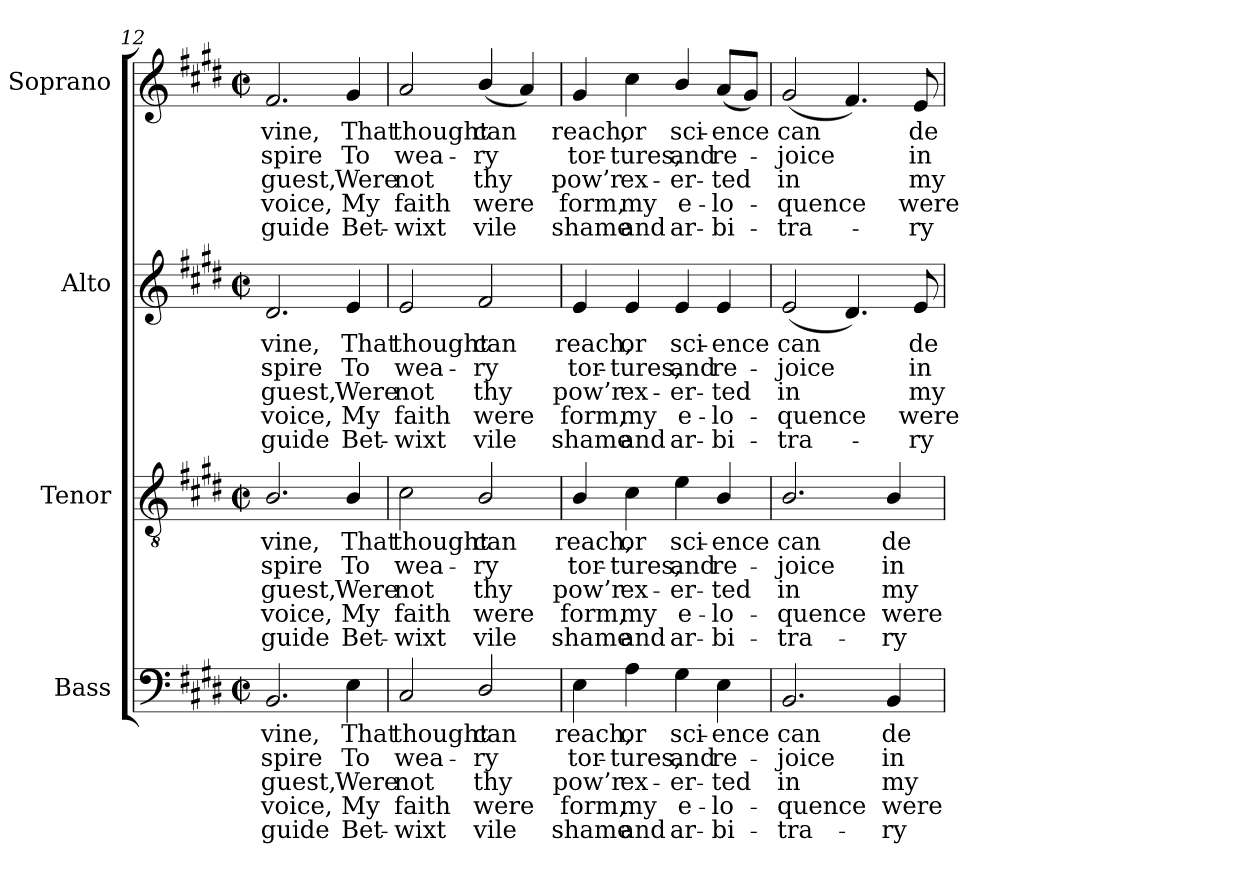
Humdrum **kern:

**kern	**text	**text	**text	**text	**text	**kern	**text	**text	**text	**text	**text	**kern	**text	**text	**text	**text	**text	**kern	**text	**text	**text	**text	**text
*part4	*part4	*part4	*part4	*part4	*part4	*part3	*part3	*part3	*part3	*part3	*part3	*part2	*part2	*part2	*part2	*part2	*part2	*part1	*part1	*part1	*part1	*part1	*part1
*staff4	*staff4	*staff4	*staff4	*staff4	*staff4	*staff3	*staff3	*staff3	*staff3	*staff3	*staff3	*staff2	*staff2	*staff2	*staff2	*staff2	*staff2	*staff1	*staff1	*staff1	*staff1	*staff1	*staff1
*I"Bass	*	*	*	*	*	*I"Tenor	*	*	*	*	*	*I"Alto	*	*	*	*	*	*I"Soprano	*	*	*	*	*
*I'B.	*	*	*	*	*	*I'T.	*	*	*	*	*	*I'A.	*	*	*	*	*	*I'S.	*	*	*	*	*
*clefF4	*	*	*	*	*	*clefGv2	*	*	*	*	*	*clefG2	*	*	*	*	*	*clefG2	*	*	*	*	*
*	*	*	*	*	*	*ITrd7c12	*	*	*	*	*	*	*	*	*	*	*	*	*	*	*	*	*
*k[f#c#g#d#]	*	*	*	*	*	*k[f#c#g#d#]	*	*	*	*	*	*k[f#c#g#d#]	*	*	*	*	*	*k[f#c#g#d#]	*	*	*	*	*
*E:	*	*	*	*	*	*E:	*	*	*	*	*	*E:	*	*	*	*	*	*E:	*	*	*	*	*
*M2/2	*	*	*	*	*	*M2/2	*	*	*	*	*	*M2/2	*	*	*	*	*	*M2/2	*	*	*	*	*
*met(c|)	*	*	*	*	*	*met(c|)	*	*	*	*	*	*met(c|)	*	*	*	*	*	*met(c|)	*	*	*	*	*
=12	=12	=12	=12	=12	=12	=12	=12	=12	=12	=12	=12	=12	=12	=12	=12	=12	=12	=12	=12	=12	=12	=12	=12
!	!LO:LY:b:color=#000000	!LO:LY:b:color=#000000	!LO:LY:b:color=#000000	!LO:LY:b:color=#000000	!LO:LY:b:color=#000000	!	!	!	!	!	!	!	!	!	!	!	!	!	!	!	!	!	!
!	!	!	!	!	!	!	!LO:LY:b:color=#000000	!LO:LY:b:color=#000000	!LO:LY:b:color=#000000	!LO:LY:b:color=#000000	!LO:LY:b:color=#000000	!	!	!	!	!	!	!	!	!	!	!	!
!	!	!	!	!	!	!	!	!	!	!	!	!	!LO:LY:b:color=#000000	!LO:LY:b:color=#000000	!LO:LY:b:color=#000000	!LO:LY:b:color=#000000	!LO:LY:b:color=#000000	!	!	!	!	!	!
!	!	!	!	!	!	!	!	!	!	!	!	!	!	!	!	!	!	!	!LO:LY:b:color=#000000	!LO:LY:b:color=#000000	!LO:LY:b:color=#000000	!LO:LY:b:color=#000000	!LO:LY:b:color=#000000
2.BBi/	-vine,	-spire	guest,	voice,	guide	2.BBi/	-vine,	-spire	guest,	voice,	guide	2.d#i/	-vine,	-spire	guest,	voice,	guide	2.f#i/	-vine,	-spire	guest,	voice,	guide
!	!LO:LY:b:color=#000000	!LO:LY:b:color=#000000	!LO:LY:b:color=#000000	!LO:LY:b:color=#000000	!LO:LY:b:color=#000000	!	!	!	!	!	!	!	!	!	!	!	!	!	!	!	!	!	!
!	!	!	!	!	!	!	!LO:LY:b:color=#000000	!LO:LY:b:color=#000000	!LO:LY:b:color=#000000	!LO:LY:b:color=#000000	!LO:LY:b:color=#000000	!	!	!	!	!	!	!	!	!	!	!	!
!	!	!	!	!	!	!	!	!	!	!	!	!	!LO:LY:b:color=#000000	!LO:LY:b:color=#000000	!LO:LY:b:color=#000000	!LO:LY:b:color=#000000	!LO:LY:b:color=#000000	!	!	!	!	!	!
!	!	!	!	!	!	!	!	!	!	!	!	!	!	!	!	!	!	!	!LO:LY:b:color=#000000	!LO:LY:b:color=#000000	!LO:LY:b:color=#000000	!LO:LY:b:color=#000000	!LO:LY:b:color=#000000
4Ei\	That	To	Were	My	Bet-	4BBi/	That	To	Were	My	Bet-	4ei/	That	To	Were	My	Bet-	4g#i/	That	To	Were	My	Bet-
=13	=13	=13	=13	=13	=13	=13	=13	=13	=13	=13	=13	=13	=13	=13	=13	=13	=13	=13	=13	=13	=13	=13	=13
!	!LO:LY:b:color=#000000	!LO:LY:b:color=#000000	!LO:LY:b:color=#000000	!LO:LY:b:color=#000000	!LO:LY:b:color=#000000	!	!	!	!	!	!	!	!	!	!	!	!	!	!	!	!	!	!
!	!	!	!	!	!	!	!LO:LY:b:color=#000000	!LO:LY:b:color=#000000	!LO:LY:b:color=#000000	!LO:LY:b:color=#000000	!LO:LY:b:color=#000000	!	!	!	!	!	!	!	!	!	!	!	!
!	!	!	!	!	!	!	!	!	!	!	!	!	!LO:LY:b:color=#000000	!LO:LY:b:color=#000000	!LO:LY:b:color=#000000	!LO:LY:b:color=#000000	!LO:LY:b:color=#000000	!	!	!	!	!	!
!	!	!	!	!	!	!	!	!	!	!	!	!	!	!	!	!	!	!	!LO:LY:b:color=#000000	!LO:LY:b:color=#000000	!LO:LY:b:color=#000000	!LO:LY:b:color=#000000	!LO:LY:b:color=#000000
2C#i/	thought	wea-	-not	faith	wixt	2C#i\	thought	wea-	-not	faith	wixt	2ei/	thought	wea-	-not	faith	wixt	2ai/	thought	wea-	-not	faith	wixt
!	!LO:LY:b:color=#000000	!LO:LY:b:color=#000000	!LO:LY:b:color=#000000	!LO:LY:b:color=#000000	!LO:LY:b:color=#000000	!	!	!	!	!	!	!	!	!	!	!	!	!	!	!	!	!	!
!	!	!	!	!	!	!	!LO:LY:b:color=#000000	!LO:LY:b:color=#000000	!LO:LY:b:color=#000000	!LO:LY:b:color=#000000	!LO:LY:b:color=#000000	!	!	!	!	!	!	!	!	!	!	!	!
!	!	!	!	!	!	!	!	!	!	!	!	!	!LO:LY:b:color=#000000	!LO:LY:b:color=#000000	!LO:LY:b:color=#000000	!LO:LY:b:color=#000000	!LO:LY:b:color=#000000	!	!	!	!	!	!
!	!	!	!	!	!	!	!	!	!	!	!	!	!	!	!	!	!	!	!LO:LY:b:color=#000000	!LO:LY:b:color=#000000	!LO:LY:b:color=#000000	!LO:LY:b:color=#000000	!LO:LY:b:color=#000000
2D#i/	can	-ry	thy	were	vile	2BBi/	can	-ry	thy	were	vile	2f#i/	can	-ry	thy	were	vile	(4bi/	can	-ry	thy	were	vile
.	.	.	.	.	.	.	.	.	.	.	.	.	.	.	.	.	.	4ai/)	.	.	.	.	.
=14	=14	=14	=14	=14	=14	=14	=14	=14	=14	=14	=14	=14	=14	=14	=14	=14	=14	=14	=14	=14	=14	=14	=14
!	!LO:LY:b:color=#000000	!LO:LY:b:color=#000000	!LO:LY:b:color=#000000	!LO:LY:b:color=#000000	!LO:LY:b:color=#000000	!	!	!	!	!	!	!	!	!	!	!	!	!	!	!	!	!	!
!	!	!	!	!	!	!	!LO:LY:b:color=#000000	!LO:LY:b:color=#000000	!LO:LY:b:color=#000000	!LO:LY:b:color=#000000	!LO:LY:b:color=#000000	!	!	!	!	!	!	!	!	!	!	!	!
!	!	!	!	!	!	!	!	!	!	!	!	!	!LO:LY:b:color=#000000	!LO:LY:b:color=#000000	!LO:LY:b:color=#000000	!LO:LY:b:color=#000000	!LO:LY:b:color=#000000	!	!	!	!	!	!
!	!	!	!	!	!	!	!	!	!	!	!	!	!	!	!	!	!	!	!LO:LY:b:color=#000000	!LO:LY:b:color=#000000	!LO:LY:b:color=#000000	!LO:LY:b:color=#000000	!LO:LY:b:color=#000000
4Ei\	reach,	tor-	pow’r	form,	shame	4BBi/	reach,	tor-	pow’r	form,	shame	4ei/	reach,	tor-	pow’r	form,	shame	4g#i/	reach,	tor-	pow’r	form,	shame
!	!LO:LY:b:color=#000000	!LO:LY:b:color=#000000	!LO:LY:b:color=#000000	!LO:LY:b:color=#000000	!LO:LY:b:color=#000000	!	!	!	!	!	!	!	!	!	!	!	!	!	!	!	!	!	!
!	!	!	!	!	!	!	!LO:LY:b:color=#000000	!LO:LY:b:color=#000000	!LO:LY:b:color=#000000	!LO:LY:b:color=#000000	!LO:LY:b:color=#000000	!	!	!	!	!	!	!	!	!	!	!	!
!	!	!	!	!	!	!	!	!	!	!	!	!	!LO:LY:b:color=#000000	!LO:LY:b:color=#000000	!LO:LY:b:color=#000000	!LO:LY:b:color=#000000	!LO:LY:b:color=#000000	!	!	!	!	!	!
!	!	!	!	!	!	!	!	!	!	!	!	!	!	!	!	!	!	!	!LO:LY:b:color=#000000	!LO:LY:b:color=#000000	!LO:LY:b:color=#000000	!LO:LY:b:color=#000000	!LO:LY:b:color=#000000
4Ai\	or	-tures,	ex-	-my	and	4C#i\	or	-tures,	ex-	-my	and	4ei/	or	-tures,	ex-	-my	and	4cc#i\	or	-tures,	ex-	-my	and
!	!LO:LY:b:color=#000000	!LO:LY:b:color=#000000	!LO:LY:b:color=#000000	!LO:LY:b:color=#000000	!LO:LY:b:color=#000000	!	!	!	!	!	!	!	!	!	!	!	!	!	!	!	!	!	!
!	!	!	!	!	!	!	!LO:LY:b:color=#000000	!LO:LY:b:color=#000000	!LO:LY:b:color=#000000	!LO:LY:b:color=#000000	!LO:LY:b:color=#000000	!	!	!	!	!	!	!	!	!	!	!	!
!	!	!	!	!	!	!	!	!	!	!	!	!	!LO:LY:b:color=#000000	!LO:LY:b:color=#000000	!LO:LY:b:color=#000000	!LO:LY:b:color=#000000	!LO:LY:b:color=#000000	!	!	!	!	!	!
!	!	!	!	!	!	!	!	!	!	!	!	!	!	!	!	!	!	!	!LO:LY:b:color=#000000	!LO:LY:b:color=#000000	!LO:LY:b:color=#000000	!LO:LY:b:color=#000000	!LO:LY:b:color=#000000
4G#i\	sci-	and	er-	-e-	-ar-	4Ei\	sci-	and	er-	-e-	-ar-	4ei/	sci-	and	er-	-e-	-ar-	4bi/	sci-	and	er-	-e-	-ar-
!	!LO:LY:b:color=#000000	!LO:LY:b:color=#000000	!LO:LY:b:color=#000000	!LO:LY:b:color=#000000	!LO:LY:b:color=#000000	!	!	!	!	!	!	!	!	!	!	!	!	!	!	!	!	!	!
!	!	!	!	!	!	!	!LO:LY:b:color=#000000	!LO:LY:b:color=#000000	!LO:LY:b:color=#000000	!LO:LY:b:color=#000000	!LO:LY:b:color=#000000	!	!	!	!	!	!	!	!	!	!	!	!
!	!	!	!	!	!	!	!	!	!	!	!	!	!LO:LY:b:color=#000000	!LO:LY:b:color=#000000	!LO:LY:b:color=#000000	!LO:LY:b:color=#000000	!LO:LY:b:color=#000000	!	!	!	!	!	!
!	!	!	!	!	!	!	!	!	!	!	!	!	!	!	!	!	!	!	!LO:LY:b:color=#000000	!LO:LY:b:color=#000000	!LO:LY:b:color=#000000	!LO:LY:b:color=#000000	!LO:LY:b:color=#000000
4Ei\	-ence	re-	-ted	lo-	-bi-	4BBi/	-ence	re-	-ted	lo-	-bi-	4ei/	-ence	re-	-ted	lo-	-bi-	(8ai/L	-ence	re-	-ted	lo-	-bi-
.	.	.	.	.	.	.	.	.	.	.	.	.	.	.	.	.	.	8g#i/J)	.	.	.	.	.
=15	=15	=15	=15	=15	=15	=15	=15	=15	=15	=15	=15	=15	=15	=15	=15	=15	=15	=15	=15	=15	=15	=15	=15
!	!LO:LY:b:color=#000000	!LO:LY:b:color=#000000	!LO:LY:b:color=#000000	!LO:LY:b:color=#000000	!LO:LY:b:color=#000000	!	!	!	!	!	!	!	!	!	!	!	!	!	!	!	!	!	!
!	!	!	!	!	!	!	!LO:LY:b:color=#000000	!LO:LY:b:color=#000000	!LO:LY:b:color=#000000	!LO:LY:b:color=#000000	!LO:LY:b:color=#000000	!	!	!	!	!	!	!	!	!	!	!	!
!	!	!	!	!	!	!	!	!	!	!	!	!	!LO:LY:b:color=#000000	!LO:LY:b:color=#000000	!LO:LY:b:color=#000000	!LO:LY:b:color=#000000	!LO:LY:b:color=#000000	!	!	!	!	!	!
!	!	!	!	!	!	!	!	!	!	!	!	!	!	!	!	!	!	!	!LO:LY:b:color=#000000	!LO:LY:b:color=#000000	!LO:LY:b:color=#000000	!LO:LY:b:color=#000000	!LO:LY:b:color=#000000
2.BBi/	can	-joice	-in	quence	tra-	2.BBi/	can	-joice	-in	quence	tra-	(2ei/	can	-joice	-in	quence	tra-	(2g#i/	can	-joice	-in	quence	tra-
.	.	.	.	.	.	.	.	.	.	.	.	4.d#i/)	.	.	.	.	.	4.f#i/)	.	.	.	.	.
!	!LO:LY:b:color=#000000	!LO:LY:b:color=#000000	!LO:LY:b:color=#000000	!LO:LY:b:color=#000000	!LO:LY:b:color=#000000	!	!	!	!	!	!	!	!	!	!	!	!	!	!	!	!	!	!
!	!	!	!	!	!	!	!LO:LY:b:color=#000000	!LO:LY:b:color=#000000	!LO:LY:b:color=#000000	!LO:LY:b:color=#000000	!LO:LY:b:color=#000000	!	!	!	!	!	!	!	!	!	!	!	!
4BBi/	de-	in	-my	were	ry	4BBi/	de-	in	-my	were	ry	.	.	.	.	.	.	.	.	.	.	.	.
!	!	!	!	!	!	!	!	!	!	!	!	!	!LO:LY:b:color=#000000	!LO:LY:b:color=#000000	!LO:LY:b:color=#000000	!LO:LY:b:color=#000000	!LO:LY:b:color=#000000	!	!	!	!	!	!
!	!	!	!	!	!	!	!	!	!	!	!	!	!	!	!	!	!	!	!LO:LY:b:color=#000000	!LO:LY:b:color=#000000	!LO:LY:b:color=#000000	!LO:LY:b:color=#000000	!LO:LY:b:color=#000000
.	.	.	.	.	.	.	.	.	.	.	.	8ei/	de-	in	my	-were	ry	8ei/	de-	in	my	-were	ry
=	=	=	=	=	=	=	=	=	=	=	=	=	=	=	=	=	=	=	=	=	=	=	=
*-	*-	*-	*-	*-	*-	*-	*-	*-	*-	*-	*-	*-	*-	*-	*-	*-	*-	*-	*-	*-	*-	*-	*-
